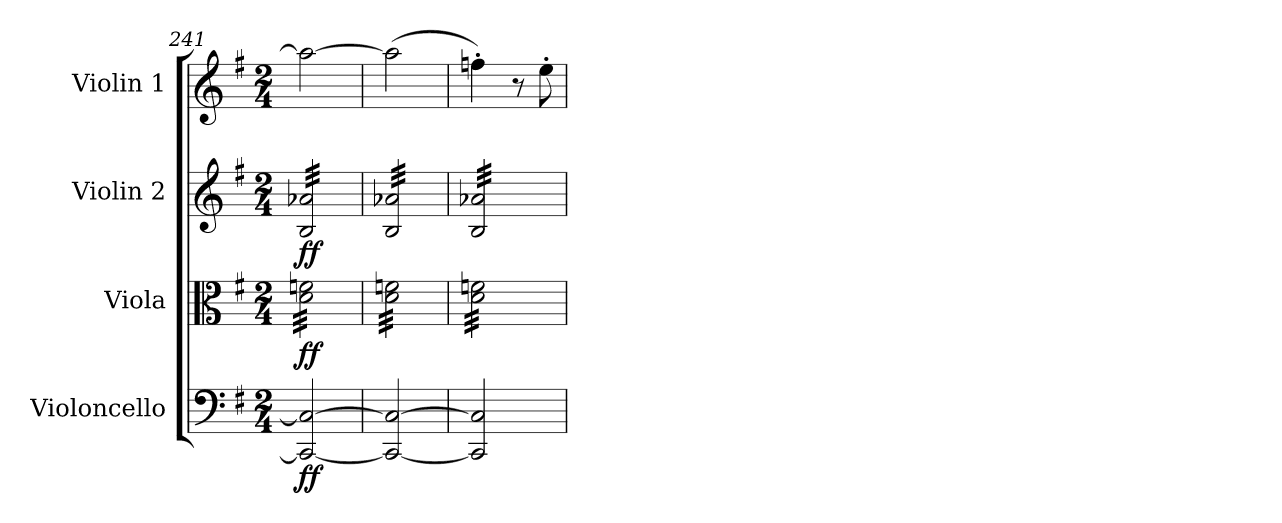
**kern	**dynam	**kern	**dynam	**kern	**dynam	**kern
*part4	*part4	*part3	*part3	*part2	*part2	*part1
*staff4	*staff4	*staff3	*staff3	*staff2	*staff2	*staff1
*I"Violoncello	*	*I"Viola	*	*I"Violin 2	*	*I"Violin 1
*I'Vc	*	*I'Vla	*	*I'Vln	*	*I'Vln
*clefF4	*	*clefC3	*	*clefG2	*	*clefG2
*k[f#]	*	*k[f#]	*	*k[f#]	*	*k[f#]
*M2/4	*	*M2/4	*	*M2/4	*	*M2/4
=241	=241	=241	=241	=241	=241	=241
!	!LO:DY:b	!	!LO:DY:b	!	!LO:DY:b	!
*	*	*tremolo	*	*	*	*
*	*	*	*	*tremolo	*	*
2CC/_ 2C/_	ff	32d\ 32fn\LLL	ff	32B/ 32a-X/LLL	ff	2aa-\_
.	.	32d\ 32fn\	.	32B/ 32a-X/	.	.
.	.	32d\ 32fn\	.	32B/ 32a-X/	.	.
.	.	32d\ 32fn\	.	32B/ 32a-X/	.	.
.	.	32d\ 32fn\	.	32B/ 32a-X/	.	.
.	.	32d\ 32fn\	.	32B/ 32a-X/	.	.
.	.	32d\ 32fn\	.	32B/ 32a-X/	.	.
.	.	32d\ 32fn\	.	32B/ 32a-X/	.	.
.	.	32d\ 32fn\	.	32B/ 32a-X/	.	.
.	.	32d\ 32fn\	.	32B/ 32a-X/	.	.
.	.	32d\ 32fn\	.	32B/ 32a-X/	.	.
.	.	32d\ 32fn\	.	32B/ 32a-X/	.	.
.	.	32d\ 32fn\	.	32B/ 32a-X/	.	.
.	.	32d\ 32fn\	.	32B/ 32a-X/	.	.
.	.	32d\ 32fn\	.	32B/ 32a-X/	.	.
.	.	32d\ 32fn\JJJ	.	32B/ 32a-X/JJJ	.	.
=242	=242	=242	=242	=242	=242	=242
2CC/_ 2C/_	.	32d\ 32fn\LLL	.	32B/ 32a-X/LLL	.	(2aa-\]
.	.	32d\ 32fn\	.	32B/ 32a-X/	.	.
.	.	32d\ 32fn\	.	32B/ 32a-X/	.	.
.	.	32d\ 32fn\	.	32B/ 32a-X/	.	.
.	.	32d\ 32fn\	.	32B/ 32a-X/	.	.
.	.	32d\ 32fn\	.	32B/ 32a-X/	.	.
.	.	32d\ 32fn\	.	32B/ 32a-X/	.	.
.	.	32d\ 32fn\	.	32B/ 32a-X/	.	.
.	.	32d\ 32fn\	.	32B/ 32a-X/	.	.
.	.	32d\ 32fn\	.	32B/ 32a-X/	.	.
.	.	32d\ 32fn\	.	32B/ 32a-X/	.	.
.	.	32d\ 32fn\	.	32B/ 32a-X/	.	.
.	.	32d\ 32fn\	.	32B/ 32a-X/	.	.
.	.	32d\ 32fn\	.	32B/ 32a-X/	.	.
.	.	32d\ 32fn\	.	32B/ 32a-X/	.	.
.	.	32d\ 32fn\JJJ	.	32B/ 32a-X/JJJ	.	.
=243	=243	=243	=243	=243	=243	=243
2CC/] 2C/]	.	32d\ 32fn\LLL	.	32B/ 32a-X/LLL	.	4ffn'\)
.	.	32d\ 32fn\	.	32B/ 32a-X/	.	.
.	.	32d\ 32fn\	.	32B/ 32a-X/	.	.
.	.	32d\ 32fn\	.	32B/ 32a-X/	.	.
.	.	32d\ 32fn\	.	32B/ 32a-X/	.	.
.	.	32d\ 32fn\	.	32B/ 32a-X/	.	.
.	.	32d\ 32fn\	.	32B/ 32a-X/	.	.
.	.	32d\ 32fn\	.	32B/ 32a-X/	.	.
.	.	32d\ 32fn\	.	32B/ 32a-X/	.	8r
.	.	32d\ 32fn\	.	32B/ 32a-X/	.	.
.	.	32d\ 32fn\	.	32B/ 32a-X/	.	.
.	.	32d\ 32fn\	.	32B/ 32a-X/	.	.
.	.	32d\ 32fn\	.	32B/ 32a-X/	.	8ee'\
.	.	32d\ 32fn\	.	32B/ 32a-X/	.	.
.	.	32d\ 32fn\	.	32B/ 32a-X/	.	.
.	.	32d\ 32fn\JJJ	.	32B/ 32a-X/JJJ	.	.
*	*	*	*	*Xtremolo	*	*
*	*	*Xtremolo	*	*	*	*
=	=	=	=	=	=	=
*-	*-	*-	*-	*-	*-	*-
